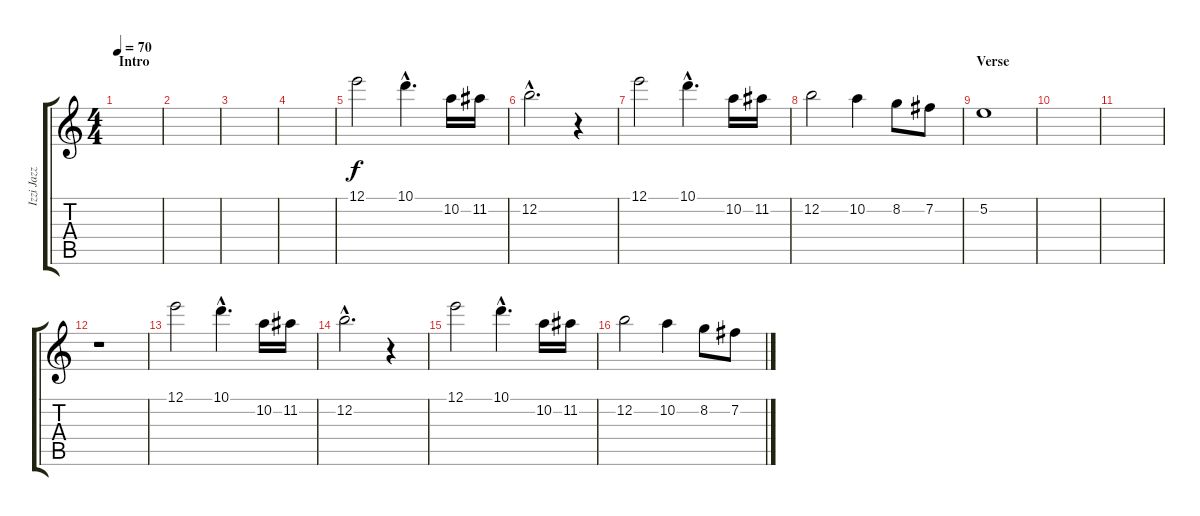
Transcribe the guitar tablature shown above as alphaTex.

\track ("Izzi Jazz Guitar" "Izzi Jazz ") {instrument electricguitarjazz}
\staff {score tabs}
\tuning (E4 B3 G3 D3 A2 E2) {hide}
\ts (4 4)
\section ("" "Intro")
\tempo 70
\clef g2
\ks c
|
|
|
|
12.1.2 10.1{hac}.4{d} 10.2.16 11.2.16 |
12.2{hac}.2{d} r.4 |
12.1.2 10.1{hac}.4{d} 10.2.16 11.2.16 |
12.2.2 10.2.4 8.2.8 7.2.8 |
\section ("" "Verse")
5.2.1 |
|
|
r.1 |
12.1.2 10.1{hac}.4{d} 10.2.16 11.2.16 |
12.2{hac}.2{d} r.4 |
12.1.2 10.1{hac}.4{d} 10.2.16 11.2.16 |
12.2.2 10.2.4 8.2.8 7.2.8
